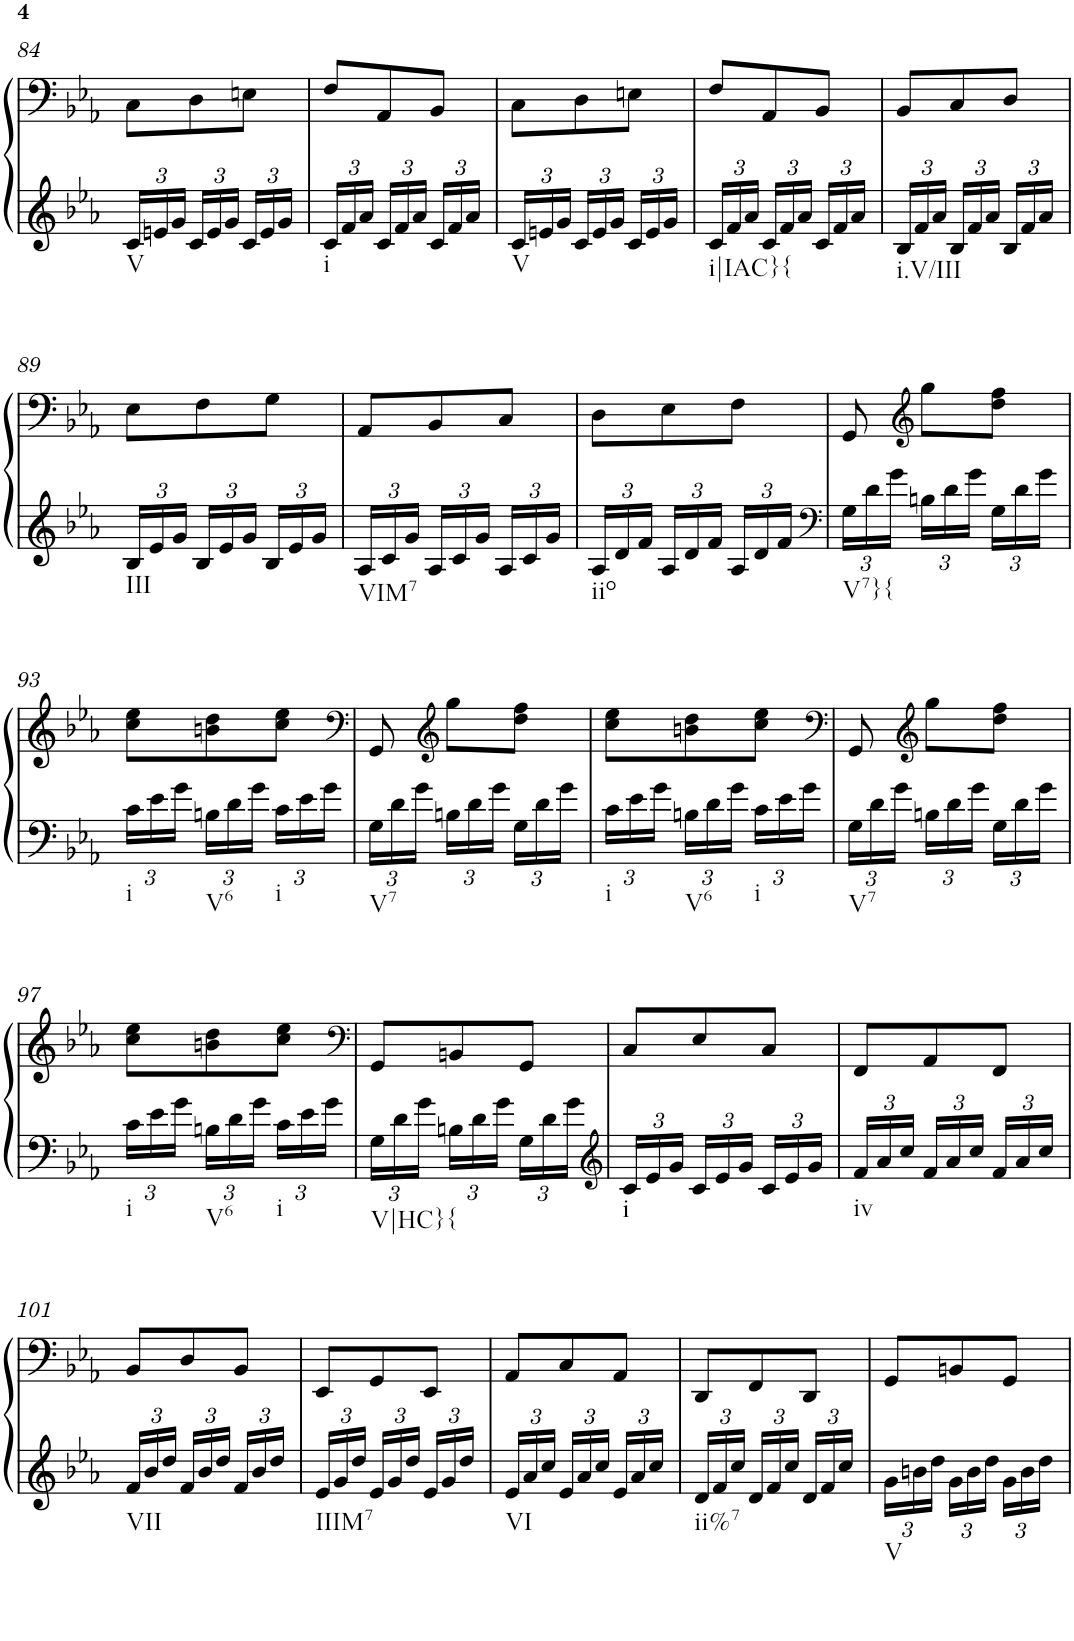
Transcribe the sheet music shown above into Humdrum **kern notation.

**kern	**kern
*part1	*part1
*staff2	*staff1
*I"Piano	*
*I'Pno	*
!!LO:PB:g=z
*clefG2	*clefF4
*k[b-e-a-]	*k[b-e-a-]
*c:	*c:
*M3/8	*M3/8
*Xbrackettup	*
=84	=84
!LO:TX:b:t=V	!
24c/LL	8C\L
24en/	.
24g/JJ	.
24c/LL	8D\
24e/	.
24g/JJ	.
24c/LL	8En\J
24e/	.
24g/JJ	.
=85	=85
!LO:TX:b:t=i	!
24c/LL	8F/L
24f/	.
24a-/JJ	.
24c/LL	8AA-/
24f/	.
24a-/JJ	.
24c/LL	8BB-/J
24f/	.
24a-/JJ	.
=86	=86
!LO:TX:b:t=V	!
24c/LL	8C\L
24en/	.
24g/JJ	.
24c/LL	8D\
24e/	.
24g/JJ	.
24c/LL	8En\J
24e/	.
24g/JJ	.
=87	=87
!LO:TX:b:t=i|IAC}{	!
24c/LL	8F/L
24f/	.
24a-/JJ	.
24c/LL	8AA-/
24f/	.
24a-/JJ	.
24c/LL	8BB-/J
24f/	.
24a-/JJ	.
=88	=88
!LO:TX:b:t=i.V/III	!
24B-/LL	8BB-/L
24f/	.
24a-/JJ	.
24B-/LL	8C/
24f/	.
24a-/JJ	.
24B-/LL	8D/J
24f/	.
24a-/JJ	.
!!LO:LB:g=z
=89	=89
!LO:TX:b:t=III	!
24B-/LL	8E-\L
24e-/	.
24g/JJ	.
24B-/LL	8F\
24e-/	.
24g/JJ	.
24B-/LL	8G\J
24e-/	.
24g/JJ	.
=90	=90
!LO:TX:b:t=VIM7	!
24A-/LL	8AA-/L
24c/	.
24g/JJ	.
24A-/LL	8BB-/
24c/	.
24g/JJ	.
24A-/LL	8C/J
24c/	.
24g/JJ	.
=91	=91
!LO:TX:b:t=iio	!
24A-/LL	8D\L
24d/	.
24f/JJ	.
24A-/LL	8E-\
24d/	.
24f/JJ	.
24A-/LL	8F\J
24d/	.
24f/JJ	.
=92	=92
*clefF4	*
!LO:TX:b:t=V7}{	!
24G\LL	8GG/
24d\	.
24g\JJ	.
*	*clefG2
24Bn\LL	8gg\L
24d\	.
24g\JJ	.
24G\LL	8dd\ 8ff\J
24d\	.
24g\JJ	.
!!LO:LB:g=z
=93	=93
!LO:TX:b:t=i	!
24c\LL	8cc\ 8ee-\L
24e-\	.
24g\JJ	.
!LO:TX:b:t=V6	!
24Bn\LL	8bn\ 8dd\
24d\	.
24g\JJ	.
!LO:TX:b:t=i	!
24c\LL	8cc\ 8ee-\J
24e-\	.
24g\JJ	.
=94	=94
*	*clefF4
!LO:TX:b:t=V7	!
24G\LL	8GG/
24d\	.
24g\JJ	.
*	*clefG2
24Bn\LL	8gg\L
24d\	.
24g\JJ	.
24G\LL	8dd\ 8ff\J
24d\	.
24g\JJ	.
=95	=95
!LO:TX:b:t=i	!
24c\LL	8cc\ 8ee-\L
24e-\	.
24g\JJ	.
!LO:TX:b:t=V6	!
24Bn\LL	8bn\ 8dd\
24d\	.
24g\JJ	.
!LO:TX:b:t=i	!
24c\LL	8cc\ 8ee-\J
24e-\	.
24g\JJ	.
=96	=96
*	*clefF4
!LO:TX:b:t=V7	!
24G\LL	8GG/
24d\	.
24g\JJ	.
*	*clefG2
24Bn\LL	8gg\L
24d\	.
24g\JJ	.
24G\LL	8dd\ 8ff\J
24d\	.
24g\JJ	.
!!LO:LB:g=z
=97	=97
!LO:TX:b:t=i	!
24c\LL	8cc\ 8ee-\L
24e-\	.
24g\JJ	.
!LO:TX:b:t=V6	!
24Bn\LL	8bn\ 8dd\
24d\	.
24g\JJ	.
!LO:TX:b:t=i	!
24c\LL	8cc\ 8ee-\J
24e-\	.
24g\JJ	.
=98	=98
*	*clefF4
!LO:TX:b:t=V|HC}{	!
24G\LL	8GG/L
24d\	.
24g\JJ	.
24Bn\LL	8BBn/
24d\	.
24g\JJ	.
24G\LL	8GG/J
24d\	.
24g\JJ	.
=99	=99
*clefG2	*
!LO:TX:b:t=i	!
24c/LL	8C/L
24e-/	.
24g/JJ	.
24c/LL	8E-/
24e-/	.
24g/JJ	.
24c/LL	8C/J
24e-/	.
24g/JJ	.
=100	=100
!LO:TX:b:t=iv	!
24f/LL	8FF/L
24a-/	.
24cc/JJ	.
24f/LL	8AA-/
24a-/	.
24cc/JJ	.
24f/LL	8FF/J
24a-/	.
24cc/JJ	.
!!LO:LB:g=z
=101	=101
!LO:TX:b:t=VII	!
24f/LL	8BB-/L
24b-/	.
24dd/JJ	.
24f/LL	8D/
24b-/	.
24dd/JJ	.
24f/LL	8BB-/J
24b-/	.
24dd/JJ	.
=102	=102
!LO:TX:b:t=IIIM7	!
24e-/LL	8EE-/L
24g/	.
24dd/JJ	.
24e-/LL	8GG/
24g/	.
24dd/JJ	.
24e-/LL	8EE-/J
24g/	.
24dd/JJ	.
=103	=103
!LO:TX:b:t=VI	!
24e-/LL	8AA-/L
24a-/	.
24cc/JJ	.
24e-/LL	8C/
24a-/	.
24cc/JJ	.
24e-/LL	8AA-/J
24a-/	.
24cc/JJ	.
=104	=104
!LO:TX:b:t=ii%7	!
24d/LL	8DD/L
24f/	.
24cc/JJ	.
24d/LL	8FF/
24f/	.
24cc/JJ	.
24d/LL	8DD/J
24f/	.
24cc/JJ	.
=105	=105
!LO:TX:b:t=V	!
24g\LL	8GG/L
24bn\	.
24dd\JJ	.
24g\LL	8BBn/
24b\	.
24dd\JJ	.
24g\LL	8GG/J
24b\	.
24dd\JJ	.
=	=
*-	*-
